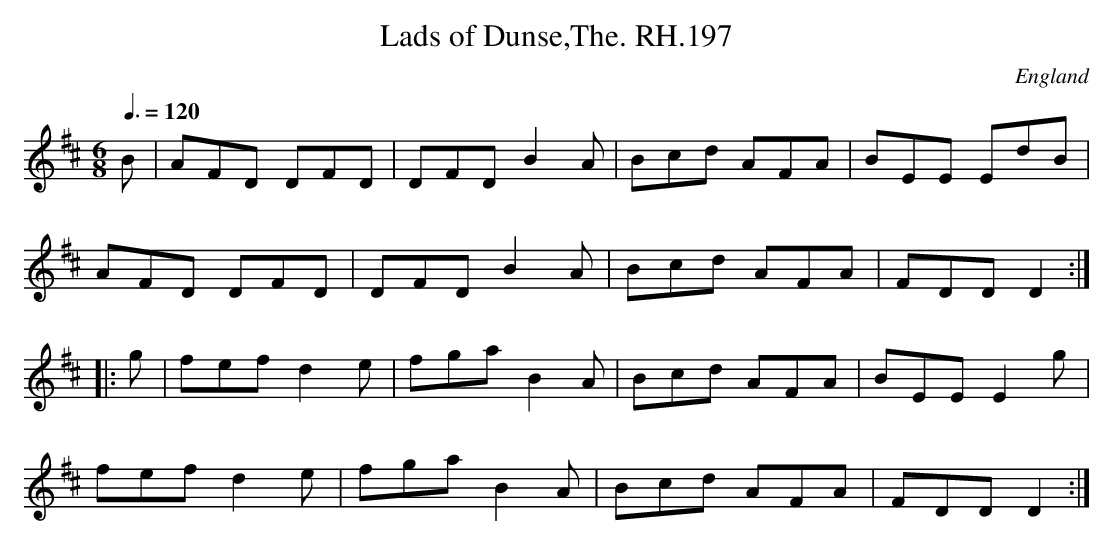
X:1
T:Lads of Dunse,The. RH.197
L:1/8
M:6/8
O:England
Q:3/8=120
K:D
B|AFD DFD|DFD B2A|Bcd AFA|BEE EdB|!
AFD DFD|DFD B2A|Bcd AFA|FDD D2:|!
|:g|fef d2e|fga B2A|Bcd AFA|BEE E2g|!
fef d2e|fga B2A|Bcd AFA|FDD D2:|
